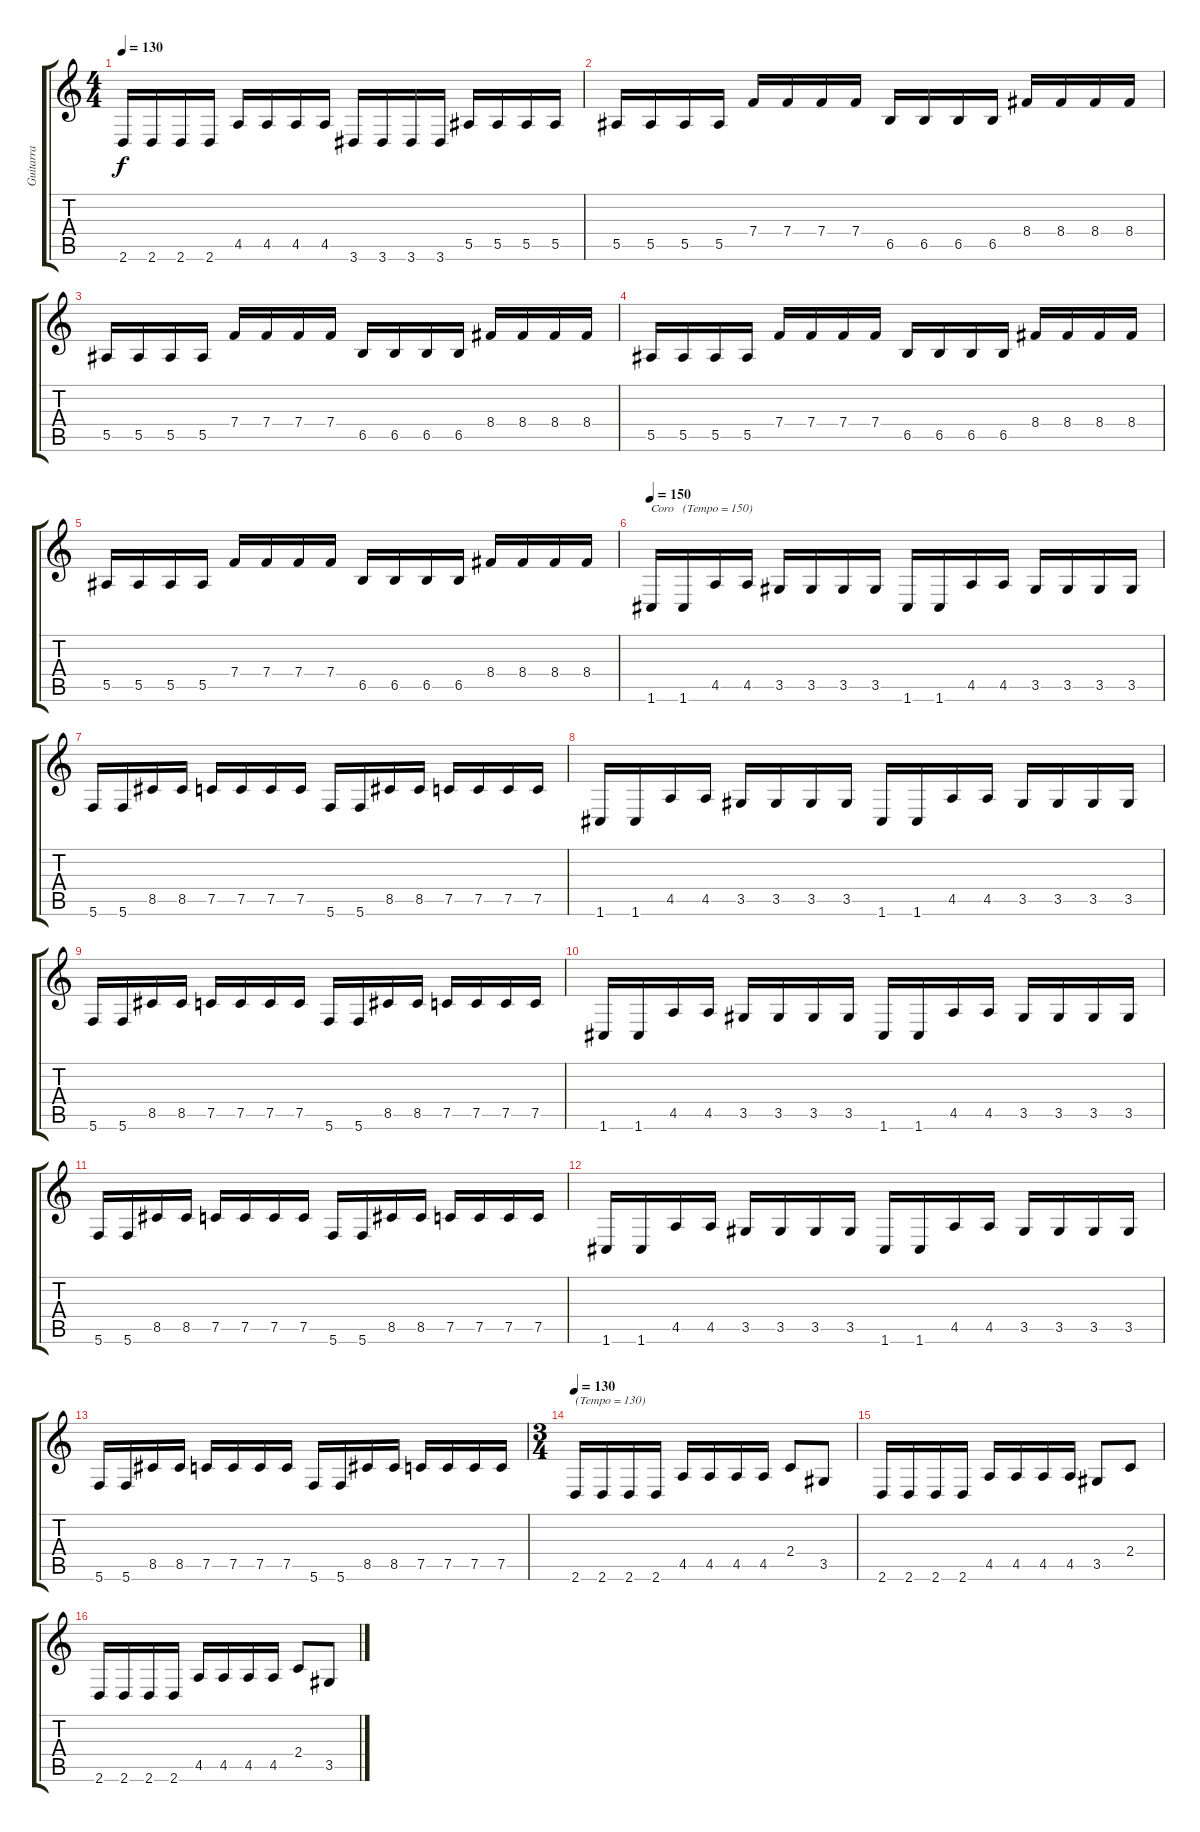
\track ("Guitarra" "Guitarra") {instrument distortionguitar}
\staff {score tabs}
\tuning (C4 G3 Eb3 Bb2 F2 C2) {hide}
\ts (4 4)
\tempo 130
\clef g2
\ks c
2.6.16{dy f} 2.6.16 2.6.16 2.6.16 4.5.16 4.5.16 4.5.16 4.5.16 3.6.16 3.6.16 3.6.16 3.6.16 5.5.16 5.5.16 5.5.16 5.5.16 |
5.5.16 5.5.16 5.5.16 5.5.16 7.4.16 7.4.16 7.4.16 7.4.16 6.5.16 6.5.16 6.5.16 6.5.16 8.4.16 8.4.16 8.4.16 8.4.16 |
5.5.16 5.5.16 5.5.16 5.5.16 7.4.16 7.4.16 7.4.16 7.4.16 6.5.16 6.5.16 6.5.16 6.5.16 8.4.16 8.4.16 8.4.16 8.4.16 |
5.5.16 5.5.16 5.5.16 5.5.16 7.4.16 7.4.16 7.4.16 7.4.16 6.5.16 6.5.16 6.5.16 6.5.16 8.4.16 8.4.16 8.4.16 8.4.16 |
5.5.16 5.5.16 5.5.16 5.5.16 7.4.16 7.4.16 7.4.16 7.4.16 6.5.16 6.5.16 6.5.16 6.5.16 8.4.16 8.4.16 8.4.16 8.4.16 |
\tempo 150
1.6.16{txt "Coro   (Tempo = 150)"} 1.6.16 4.5.16 4.5.16 3.5.16 3.5.16 3.5.16 3.5.16 1.6.16 1.6.16 4.5.16 4.5.16 3.5.16 3.5.16 3.5.16 3.5.16 |
5.6.16 5.6.16 8.5.16 8.5.16 7.5.16 7.5.16 7.5.16 7.5.16 5.6.16 5.6.16 8.5.16 8.5.16 7.5.16 7.5.16 7.5.16 7.5.16 |
1.6.16 1.6.16 4.5.16 4.5.16 3.5.16 3.5.16 3.5.16 3.5.16 1.6.16 1.6.16 4.5.16 4.5.16 3.5.16 3.5.16 3.5.16 3.5.16 |
5.6.16 5.6.16 8.5.16 8.5.16 7.5.16 7.5.16 7.5.16 7.5.16 5.6.16 5.6.16 8.5.16 8.5.16 7.5.16 7.5.16 7.5.16 7.5.16 |
1.6.16 1.6.16 4.5.16 4.5.16 3.5.16 3.5.16 3.5.16 3.5.16 1.6.16 1.6.16 4.5.16 4.5.16 3.5.16 3.5.16 3.5.16 3.5.16 |
5.6.16 5.6.16 8.5.16 8.5.16 7.5.16 7.5.16 7.5.16 7.5.16 5.6.16 5.6.16 8.5.16 8.5.16 7.5.16 7.5.16 7.5.16 7.5.16 |
1.6.16 1.6.16 4.5.16 4.5.16 3.5.16 3.5.16 3.5.16 3.5.16 1.6.16 1.6.16 4.5.16 4.5.16 3.5.16 3.5.16 3.5.16 3.5.16 |
5.6.16 5.6.16 8.5.16 8.5.16 7.5.16 7.5.16 7.5.16 7.5.16 5.6.16 5.6.16 8.5.16 8.5.16 7.5.16 7.5.16 7.5.16 7.5.16 |
\ts (3 4)
\tempo 130
2.6.16{txt "(Tempo = 130)"} 2.6.16 2.6.16 2.6.16 4.5.16 4.5.16 4.5.16 4.5.16 2.4.8 3.5.8 |
2.6.16 2.6.16 2.6.16 2.6.16 4.5.16 4.5.16 4.5.16 4.5.16 3.5.8 2.4.8 |
2.6.16 2.6.16 2.6.16 2.6.16 4.5.16 4.5.16 4.5.16 4.5.16 2.4.8 3.5.8
